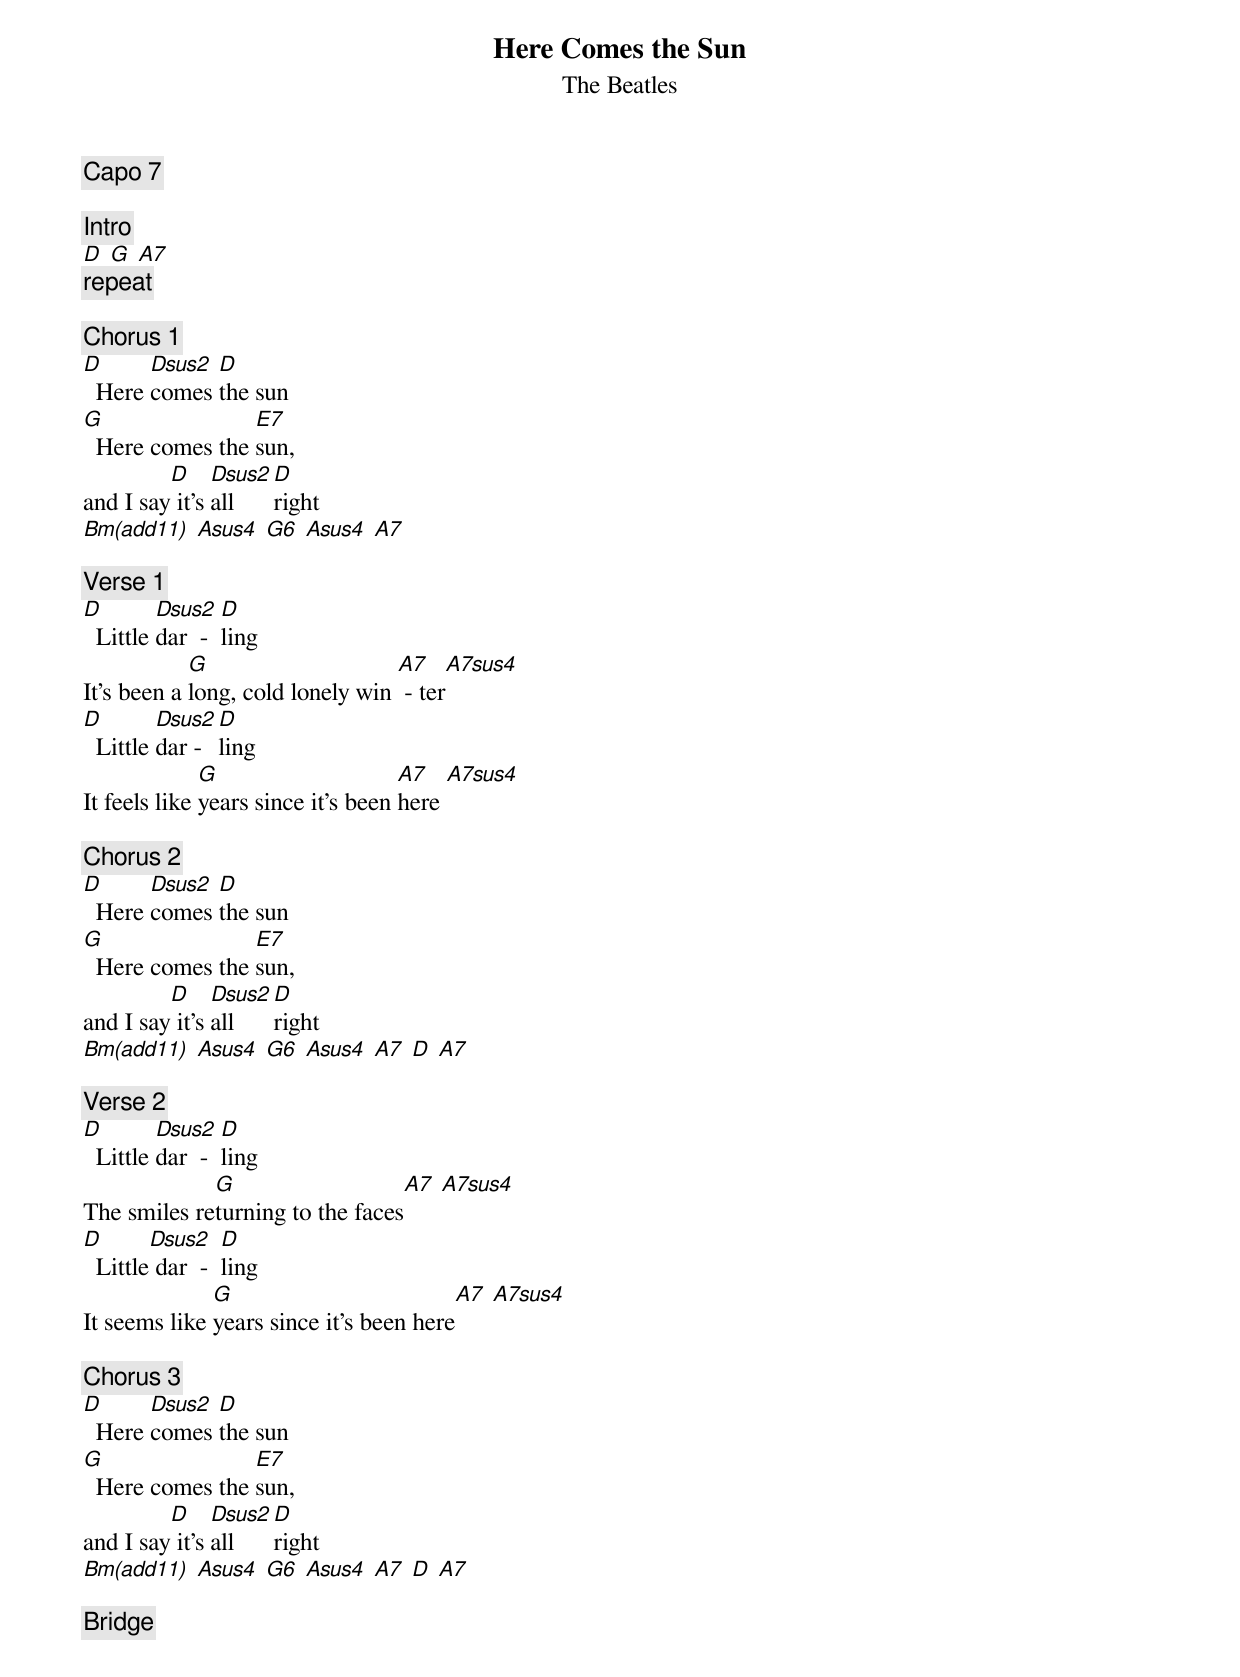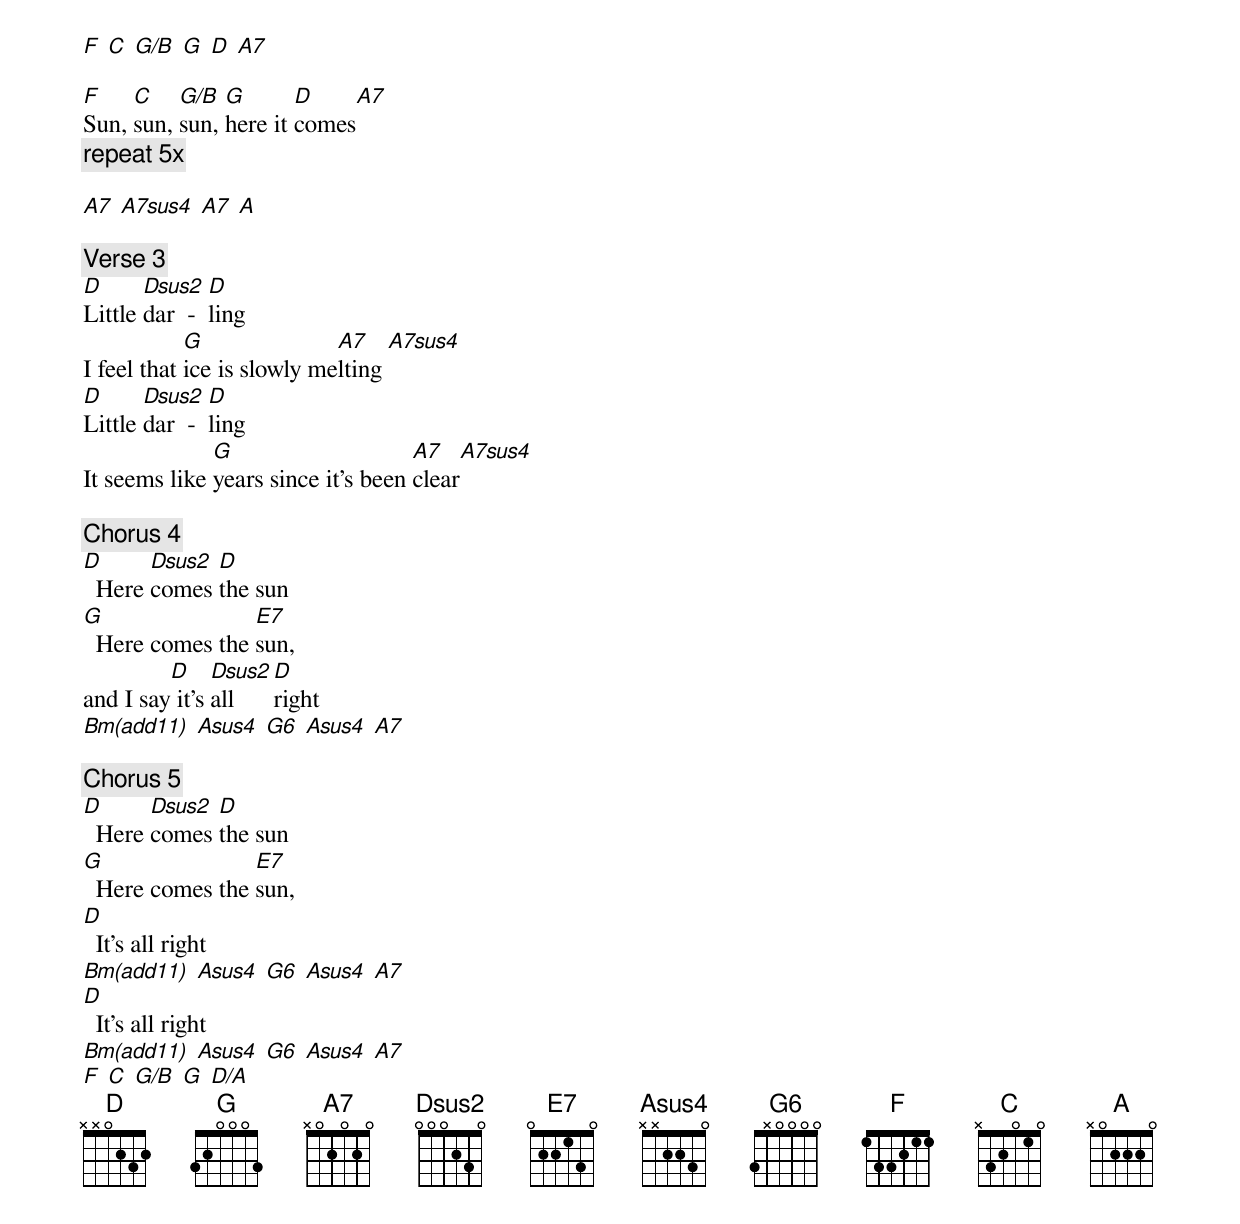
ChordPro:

{title: Here Comes the Sun}
{subtitle: The Beatles}
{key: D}
{define: Bm(add11) 0 x x x 4 3 0}
{define: G6 0 x x x 0 3 0}
{define: Asus4 0x x x 2 3 0}
{define: G/B 0 x 2 0 0 0 x}


{c:Capo 7}

{c:Intro}
[D] [G] [A7]
{c:repeat}

{c:Chorus 1}
[D]  Here [Dsus2]comes [D]the sun
[G]  Here comes the [E7]sun,
and I say[D] it's [Dsus2]all [D]right
[Bm(add11)] [Asus4] [G6] [Asus4] [A7]

{c:Verse 1}
[D]  Little [Dsus2]dar  -  [D]ling
It's been a [G]long, cold lonely win [A7] - ter[A7sus4]
[D]  Little [Dsus2]dar - [D]ling
It feels like [G]years since it's been [A7]here [A7sus4]

{c:Chorus 2}
[D]  Here [Dsus2]comes [D]the sun
[G]  Here comes the [E7]sun,
and I say[D] it's [Dsus2]all [D]right
[Bm(add11)] [Asus4] [G6] [Asus4] [A7] [D] [A7]

{c:Verse 2}
[D]  Little [Dsus2]dar  -  [D]ling
The smiles re[G]turning to the faces[A7] [A7sus4]
[D]  Little[Dsus2] dar  -  [D]ling
It seems like [G]years since it's been here[A7] [A7sus4]

{c:Chorus 3}
[D]  Here [Dsus2]comes [D]the sun
[G]  Here comes the [E7]sun,
and I say[D] it's [Dsus2]all [D]right
[Bm(add11)] [Asus4] [G6] [Asus4] [A7] [D] [A7]

{c:Bridge}
[F] [C] [G/B] [G] [D] [A7]

[F]Sun, [C]sun, [G/B]sun, [G]here it [D]comes[A7]
{c:repeat 5x}

[A7] [A7sus4] [A7] [A]

{c:Verse 3}
[D]Little [Dsus2]dar  -  [D]ling
I feel that [G]ice is slowly me[A7]lting [A7sus4]
[D]Little [Dsus2]dar  -  [D]ling
It seems like [G]years since it's been [A7]clear[A7sus4]

{c:Chorus 4}
[D]  Here [Dsus2]comes [D]the sun
[G]  Here comes the [E7]sun,
and I say[D] it's [Dsus2]all [D]right
[Bm(add11)] [Asus4] [G6] [Asus4] [A7]

{c:Chorus 5}
[D]  Here [Dsus2]comes [D]the sun
[G]  Here comes the [E7]sun,
[D]  It's all right
[Bm(add11)] [Asus4] [G6] [Asus4] [A7]
[D]  It's all right
[Bm(add11)] [Asus4] [G6] [Asus4] [A7]
[F] [C] [G/B] [G] [D/A]
